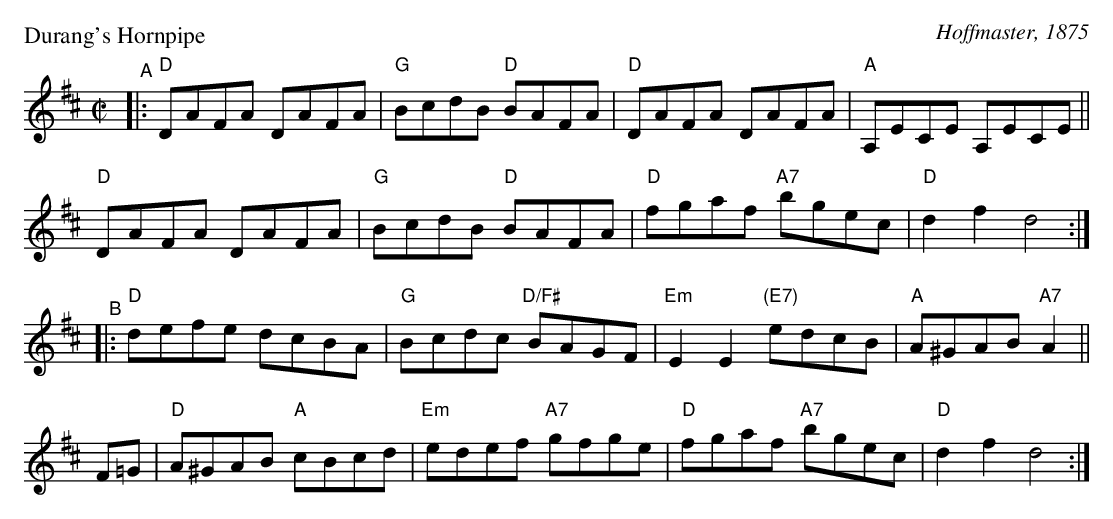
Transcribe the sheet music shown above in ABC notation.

X:1
P: Durang's Hornpipe
C: Hoffmaster, 1875
M: C|
L: 1/8
K: D
"^A"|:\
"D"DAFA DAFA | "G"BcdB "D"BAFA | "D"DAFA DAFA | "A"A,ECE A,ECE ||
"D"DAFA DAFA | "G"BcdB "D"BAFA | "D"fgaf "A7"bgec | "D"d2f2 d4 :|
"^B"|:"D"defe dcBA | "G"Bcdc "D/F#"BAGF | "Em"E2E2 "(E7)"edcB | "A"A^GAB "A7"A2 ||
F=G | "D"A^GAB "A"cBcd |"Em"edef "A7"gfge |  "D"fgaf  "A7" bgec | "D"d2f2 d4 :|
